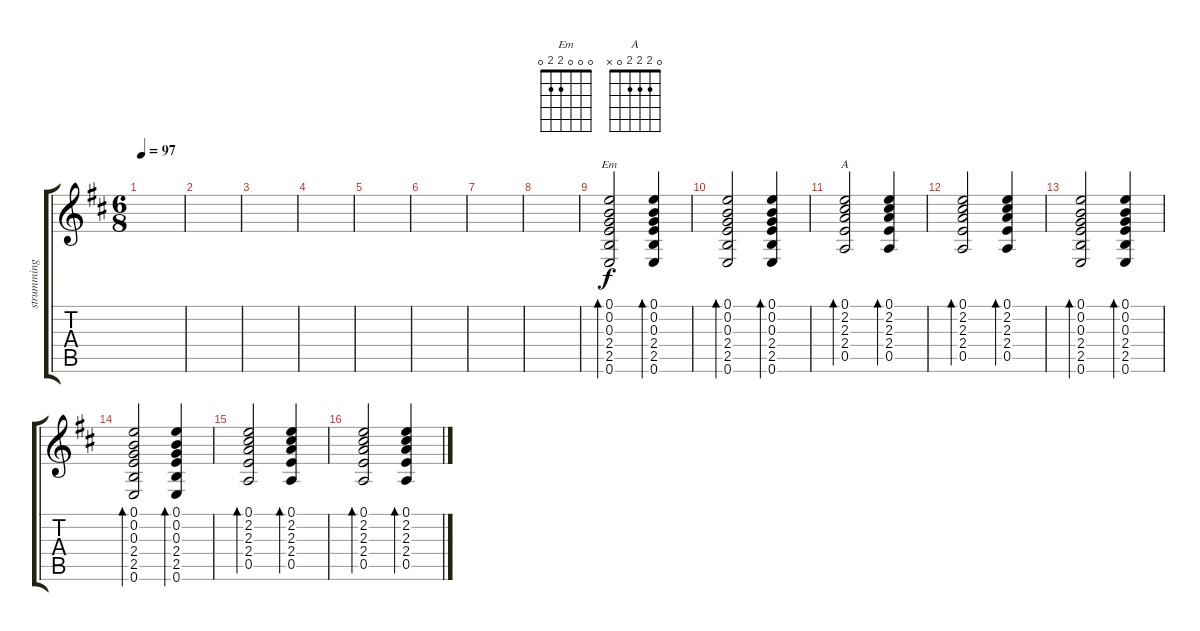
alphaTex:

\track ("strumming guitar" "strumming ") {instrument acousticguitarsteel}
\staff {score tabs}
\tuning (E4 B3 G3 D3 A2 E2) {hide}
\chord ("Em" 0 0 0 2 2 0)
\chord ("A" 0 2 2 2 0 x)
\ts (6 8)
\tempo 97
\clef g2
\ks d
|
|
|
|
|
|
|
|
(0.1 0.2 0.3 2.4 2.5 0.6).2{bd 60 ch "Em"} (0.1 0.2 0.3 2.4 2.5 0.6).4{bd 60} |
(0.1 0.2 0.3 2.4 2.5 0.6).2{bd 60} (0.1 0.2 0.3 2.4 2.5 0.6).4{bd 60} |
(0.1 2.2 2.3 2.4 0.5).2{bd 60 ch "A"} (0.1 2.2 2.3 2.4 0.5).4{bd 60} |
(0.1 2.2 2.3 2.4 0.5).2{bd 60} (0.1 2.2 2.3 2.4 0.5).4{bd 60} |
(0.1 0.2 0.3 2.4 2.5 0.6).2{bd 60} (0.1 0.2 0.3 2.4 2.5 0.6).4{bd 60} |
(0.1 0.2 0.3 2.4 2.5 0.6).2{bd 60} (0.1 0.2 0.3 2.4 2.5 0.6).4{bd 60} |
(0.1 2.2 2.3 2.4 0.5).2{bd 60} (0.1 2.2 2.3 2.4 0.5).4{bd 60} |
(0.1 2.2 2.3 2.4 0.5).2{bd 60} (0.1 2.2 2.3 2.4 0.5).4{bd 60}
